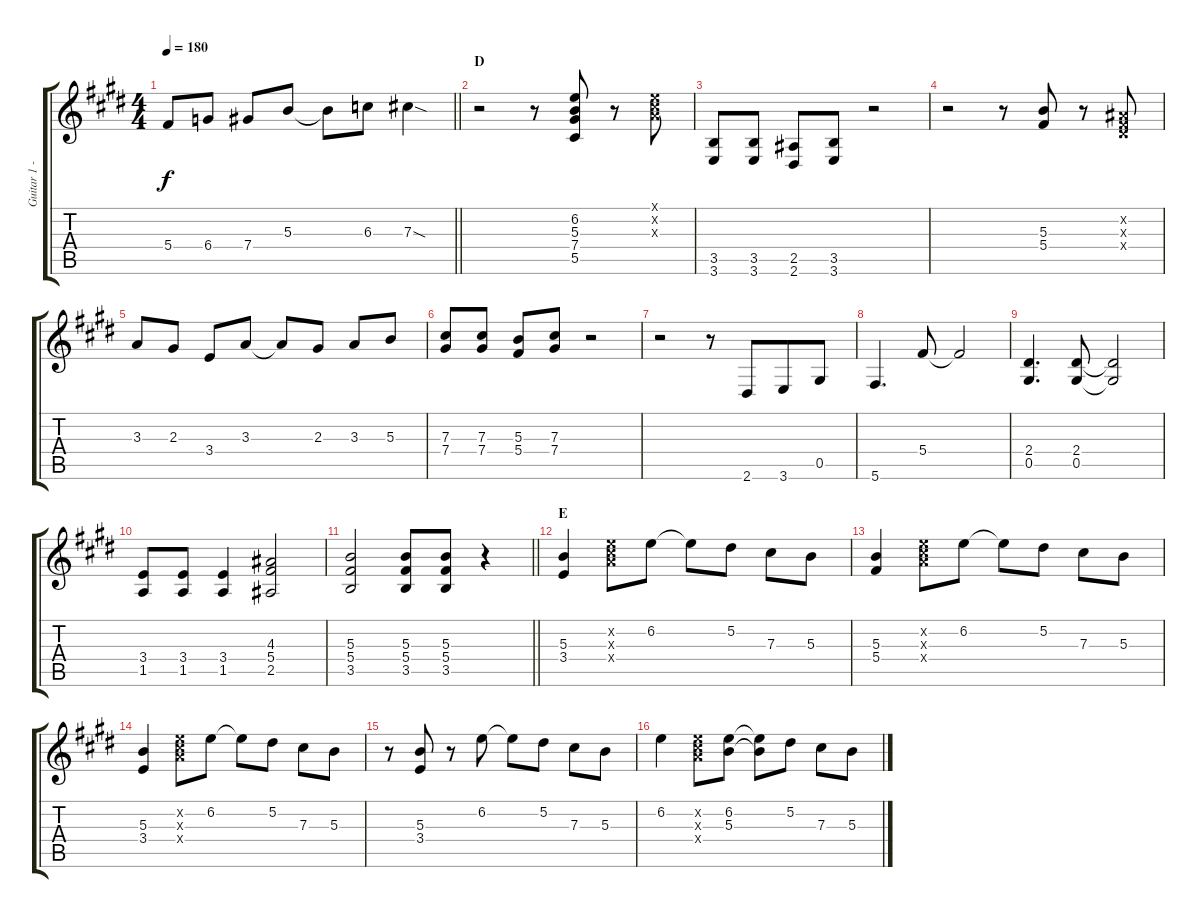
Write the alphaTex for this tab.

\track ("Guitar 1 - Ryouga" "Guitar 1 -") {instrument distortionguitar}
\staff {score tabs}
\tuning (Eb4 Bb3 Gb3 Db3 Ab2 Db2) {hide}
\ts (4 4)
\tempo 180
\clef g2
\barLineRight lightlight
\ks e
5.4.8{dy f} 6.4.8 7.4.8 5.3.8 5.3{t}.8 6.3.8 7.3{sod}.4 |
\section ("" "D")
r.2 r.8 (6.2 5.3 7.4 5.5).8 r.8 (1.1{x} 3.2{x} 3.3{x}).8 |
(3.5 3.6).8 (3.5 3.6).8 (2.5 2.6).8 (3.5 3.6).8 r.2 |
r.2 r.8 (5.3 5.4).8 r.8 (0.2{x} 0.3{x} 2.4{x}).8 |
3.3.8 2.3.8 3.4.8 3.3.8 3.3{t}.8 2.3.8 3.3.8 5.3.8 |
(7.3 7.4).8 (7.3 7.4).8 (5.3 5.4).8 (7.3 7.4).8 r.2 |
r.2 r.8 2.6.8{beam merge} 3.6.8 0.5.8 |
5.6.4{d} 5.4.8 5.4{t}.2 |
(2.4 0.5).4{d} (2.4 0.5).8 (2.4{t} 0.5{t}).2 |
(3.4 1.5).8 (3.4 1.5).8 (3.4 1.5).4 (4.3 5.4 2.5).2 |
\barLineRight lightlight
(5.3 5.4 3.5).2 (5.3 5.4 3.5).8 (5.3 5.4 3.5).8 r.4 |
\section ("" "E")
(5.3 3.4).4 (6.2{x} 7.3{x} 8.4{x}).8 6.2.8 6.2{t}.8 5.2.8 7.3.8 5.3.8 |
(5.3 5.4).4 (6.2{x} 7.3{x} 8.4{x}).8 6.2.8 6.2{t}.8 5.2.8 7.3.8 5.3.8 |
(5.3 3.4).4 (6.2{x} 7.3{x} 8.4{x}).8 6.2.8 6.2{t}.8 5.2.8 7.3.8 5.3.8 |
r.8 (5.3 3.4).8 r.8 6.2.8 6.2{t}.8 5.2.8 7.3.8 5.3.8 |
6.2.4 (6.2{x} 7.3{x} 8.4{x}).8 (6.2 5.3).8 (6.2{t} 5.3{t}).8 5.2.8 7.3.8 5.3.8
